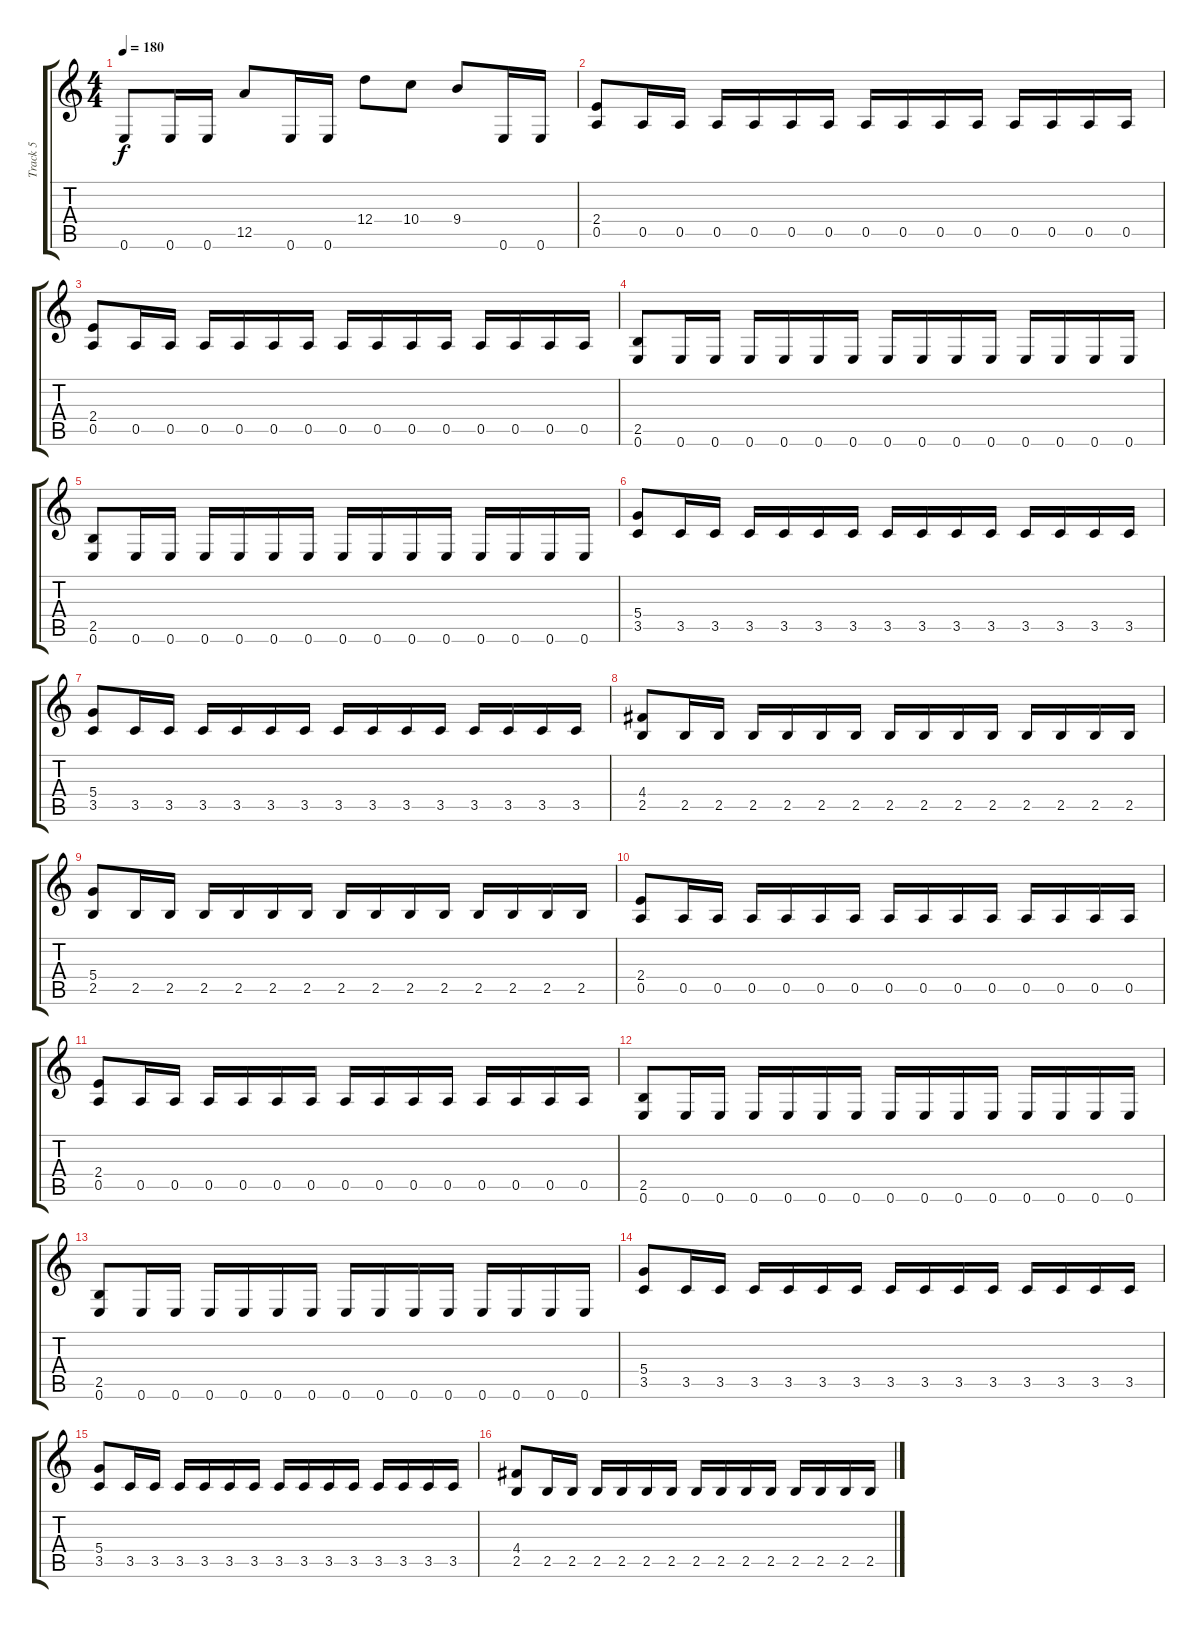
\track ("Track 5" "Track 5") {instrument distortionguitar}
\staff {score tabs}
\tuning (E4 B3 G3 D3 A2 E2) {hide}
\ts (4 4)
\tempo 180
\clef g2
\ks c
0.6.8{dy f} 0.6.16 0.6.16 12.5.8 0.6.16 0.6.16 12.4.8 10.4.8 9.4.8 0.6.16 0.6.16 |
(2.4 0.5).8 0.5.16 0.5.16 0.5.16 0.5.16 0.5.16 0.5.16 0.5.16 0.5.16 0.5.16 0.5.16 0.5.16 0.5.16 0.5.16 0.5.16 |
(2.4 0.5).8 0.5.16 0.5.16 0.5.16 0.5.16 0.5.16 0.5.16 0.5.16 0.5.16 0.5.16 0.5.16 0.5.16 0.5.16 0.5.16 0.5.16 |
(2.5 0.6).8 0.6.16 0.6.16 0.6.16 0.6.16 0.6.16 0.6.16 0.6.16 0.6.16 0.6.16 0.6.16 0.6.16 0.6.16 0.6.16 0.6.16 |
(2.5 0.6).8 0.6.16 0.6.16 0.6.16 0.6.16 0.6.16 0.6.16 0.6.16 0.6.16 0.6.16 0.6.16 0.6.16 0.6.16 0.6.16 0.6.16 |
(5.4 3.5).8 3.5.16 3.5.16 3.5.16 3.5.16 3.5.16 3.5.16 3.5.16 3.5.16 3.5.16 3.5.16 3.5.16 3.5.16 3.5.16 3.5.16 |
(5.4 3.5).8 3.5.16 3.5.16 3.5.16 3.5.16 3.5.16 3.5.16 3.5.16 3.5.16 3.5.16 3.5.16 3.5.16 3.5.16 3.5.16 3.5.16 |
(4.4 2.5).8 2.5.16 2.5.16 2.5.16 2.5.16 2.5.16 2.5.16 2.5.16 2.5.16 2.5.16 2.5.16 2.5.16 2.5.16 2.5.16 2.5.16 |
(5.4 2.5).8 2.5.16 2.5.16 2.5.16 2.5.16 2.5.16 2.5.16 2.5.16 2.5.16 2.5.16 2.5.16 2.5.16 2.5.16 2.5.16 2.5.16 |
(2.4 0.5).8 0.5.16 0.5.16 0.5.16 0.5.16 0.5.16 0.5.16 0.5.16 0.5.16 0.5.16 0.5.16 0.5.16 0.5.16 0.5.16 0.5.16 |
(2.4 0.5).8 0.5.16 0.5.16 0.5.16 0.5.16 0.5.16 0.5.16 0.5.16 0.5.16 0.5.16 0.5.16 0.5.16 0.5.16 0.5.16 0.5.16 |
(2.5 0.6).8 0.6.16 0.6.16 0.6.16 0.6.16 0.6.16 0.6.16 0.6.16 0.6.16 0.6.16 0.6.16 0.6.16 0.6.16 0.6.16 0.6.16 |
(2.5 0.6).8 0.6.16 0.6.16 0.6.16 0.6.16 0.6.16 0.6.16 0.6.16 0.6.16 0.6.16 0.6.16 0.6.16 0.6.16 0.6.16 0.6.16 |
(5.4 3.5).8 3.5.16 3.5.16 3.5.16 3.5.16 3.5.16 3.5.16 3.5.16 3.5.16 3.5.16 3.5.16 3.5.16 3.5.16 3.5.16 3.5.16 |
(5.4 3.5).8 3.5.16 3.5.16 3.5.16 3.5.16 3.5.16 3.5.16 3.5.16 3.5.16 3.5.16 3.5.16 3.5.16 3.5.16 3.5.16 3.5.16 |
(4.4 2.5).8 2.5.16 2.5.16 2.5.16 2.5.16 2.5.16 2.5.16 2.5.16 2.5.16 2.5.16 2.5.16 2.5.16 2.5.16 2.5.16 2.5.16
